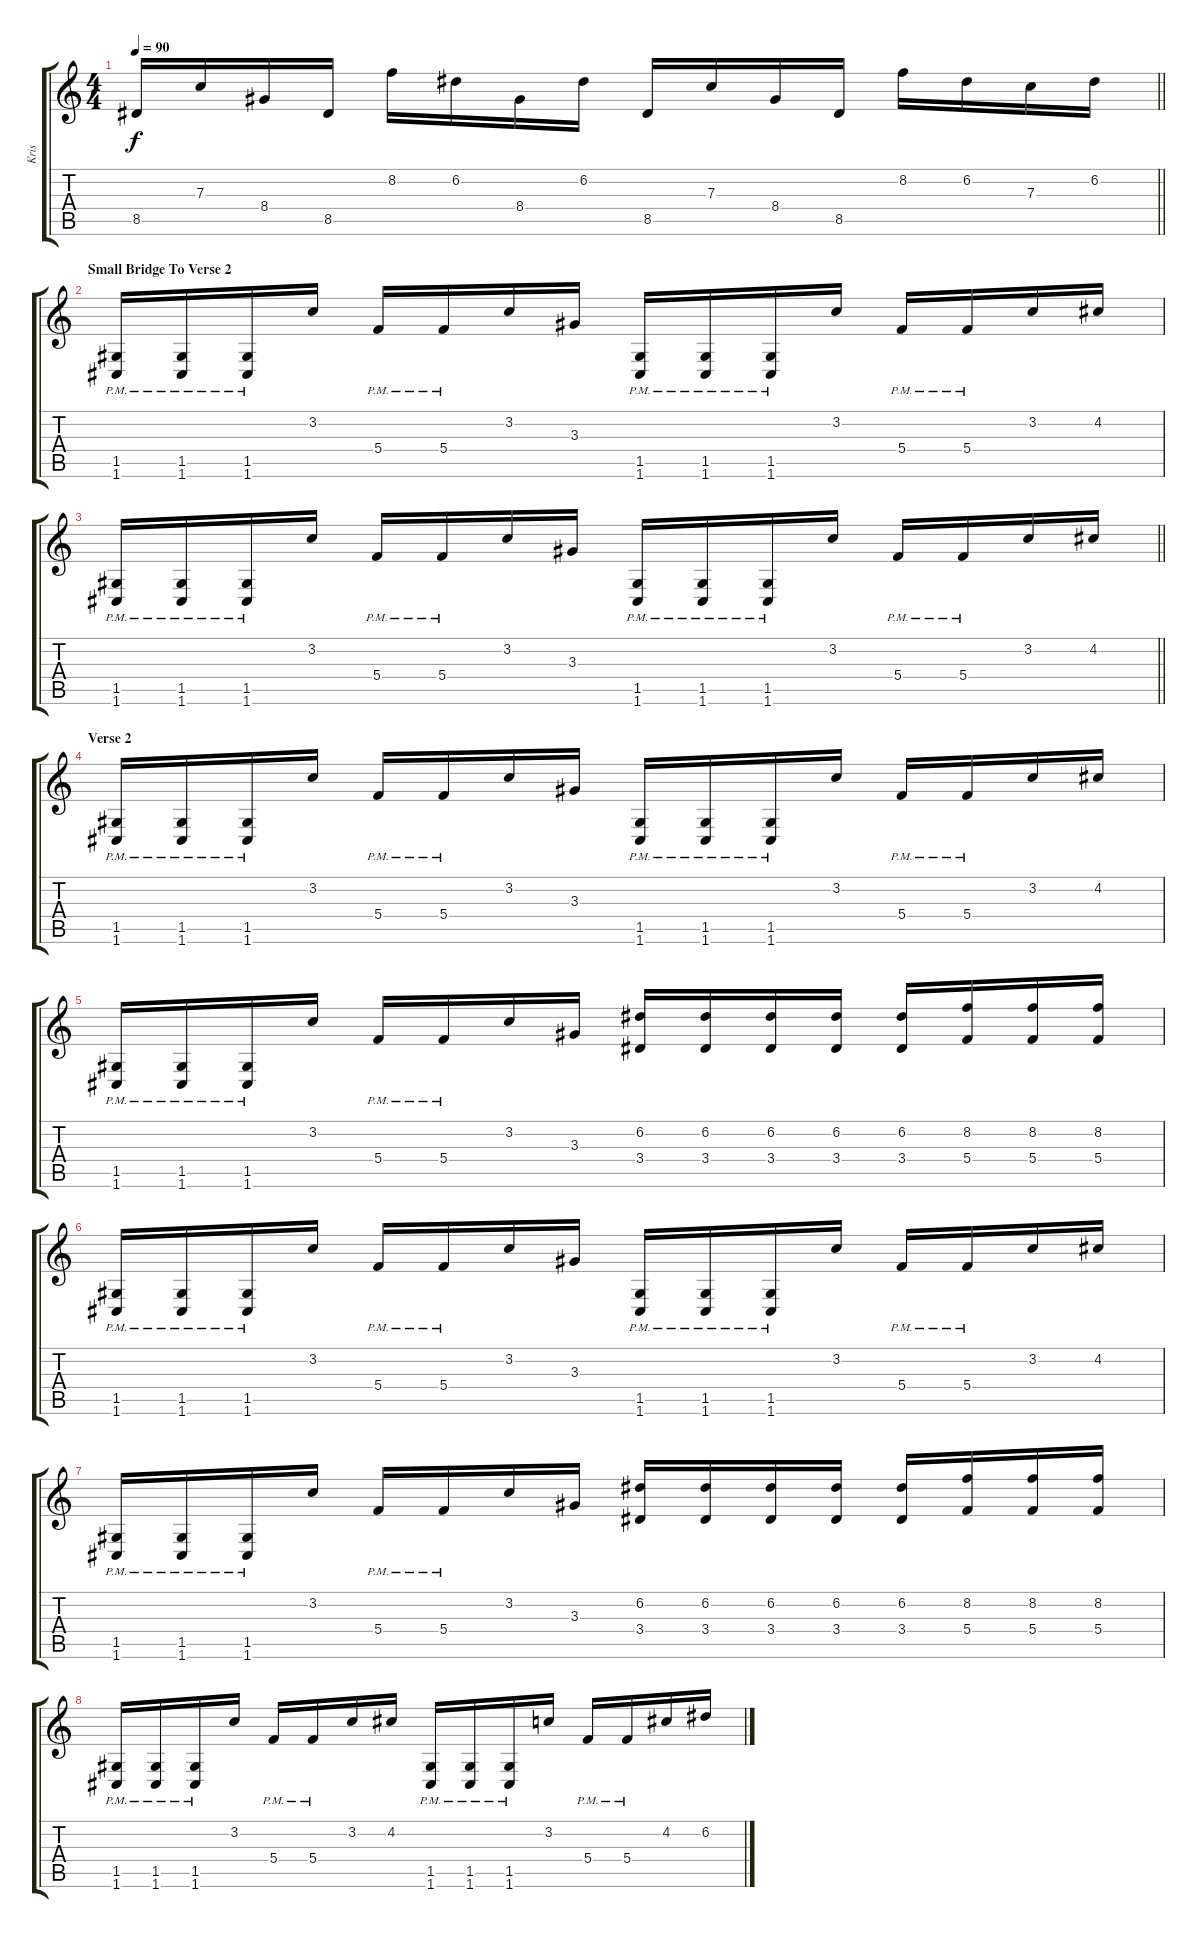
\track ("Kris" "Kris") {instrument overdrivenguitar}
\staff {score tabs}
\tuning (D4 A3 F3 C3 G2 C2) {hide}
\ts (4 4)
\tempo 90
\clef g2
\barLineRight lightlight
\ks c
8.5.16{dy f} 7.3.16 8.4.16 8.5.16 8.2.16 6.2.16 8.4.16 6.2.16 8.5.16 7.3.16 8.4.16 8.5.16 8.2.16 6.2.16 7.3.16 6.2.16 |
\section ("" "Small Bridge To Verse 2")
(1.5{pm} 1.6{pm}).16 (1.5{pm} 1.6{pm}).16 (1.5{pm} 1.6{pm}).16 3.2.16 5.4{pm}.16 5.4{pm}.16 3.2.16 3.3.16 (1.5{pm} 1.6{pm}).16 (1.5{pm} 1.6{pm}).16 (1.5{pm} 1.6{pm}).16 3.2.16 5.4{pm}.16 5.4{pm}.16 3.2.16 4.2.16 |
\barLineRight lightlight
(1.5{pm} 1.6{pm}).16 (1.5{pm} 1.6{pm}).16 (1.5{pm} 1.6{pm}).16 3.2.16 5.4{pm}.16 5.4{pm}.16 3.2.16 3.3.16 (1.5{pm} 1.6{pm}).16 (1.5{pm} 1.6{pm}).16 (1.5{pm} 1.6{pm}).16 3.2.16 5.4{pm}.16 5.4{pm}.16 3.2.16 4.2.16 |
\section ("" "Verse 2")
(1.5{pm} 1.6{pm}).16 (1.5{pm} 1.6{pm}).16 (1.5{pm} 1.6{pm}).16 3.2.16 5.4{pm}.16 5.4{pm}.16 3.2.16 3.3.16 (1.5{pm} 1.6{pm}).16 (1.5{pm} 1.6{pm}).16 (1.5{pm} 1.6{pm}).16 3.2.16 5.4{pm}.16 5.4{pm}.16 3.2.16 4.2.16 |
(1.5{pm} 1.6{pm}).16 (1.5{pm} 1.6{pm}).16 (1.5{pm} 1.6{pm}).16 3.2.16 5.4{pm}.16 5.4{pm}.16 3.2.16 3.3.16 (6.2 3.4).16 (6.2 3.4).16 (6.2 3.4).16 (6.2 3.4).16 (6.2 3.4).16 (8.2 5.4).16 (8.2 5.4).16 (8.2 5.4).16 |
(1.5{pm} 1.6{pm}).16 (1.5{pm} 1.6{pm}).16 (1.5{pm} 1.6{pm}).16 3.2.16 5.4{pm}.16 5.4{pm}.16 3.2.16 3.3.16 (1.5{pm} 1.6{pm}).16 (1.5{pm} 1.6{pm}).16 (1.5{pm} 1.6{pm}).16 3.2.16 5.4{pm}.16 5.4{pm}.16 3.2.16 4.2.16 |
(1.5{pm} 1.6{pm}).16 (1.5{pm} 1.6{pm}).16 (1.5{pm} 1.6{pm}).16 3.2.16 5.4{pm}.16 5.4{pm}.16 3.2.16 3.3.16 (6.2 3.4).16 (6.2 3.4).16 (6.2 3.4).16 (6.2 3.4).16 (6.2 3.4).16 (8.2 5.4).16 (8.2 5.4).16 (8.2 5.4).16 |
(1.5{pm} 1.6{pm}).16 (1.5{pm} 1.6{pm}).16 (1.5{pm} 1.6{pm}).16 3.2.16 5.4{pm}.16 5.4{pm}.16 3.2.16 4.2.16 (1.5{pm} 1.6{pm}).16 (1.5{pm} 1.6{pm}).16 (1.5{pm} 1.6{pm}).16 3.2.16 5.4{pm}.16 5.4{pm}.16 4.2.16 6.2.16
